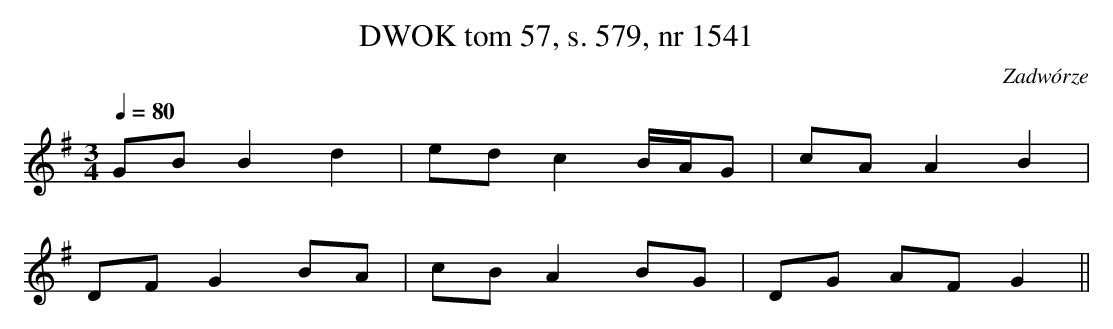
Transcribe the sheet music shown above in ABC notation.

X:1
T: DWOK tom 57, s. 579, nr 1541
O:Zadwórze
L:1/8
M:3/4
K:G
Q:1/4=80
GBB2d2|edc2B/A/G|cAA2B2|
DFG2 BA| cBA2BG|DG AFG2||
